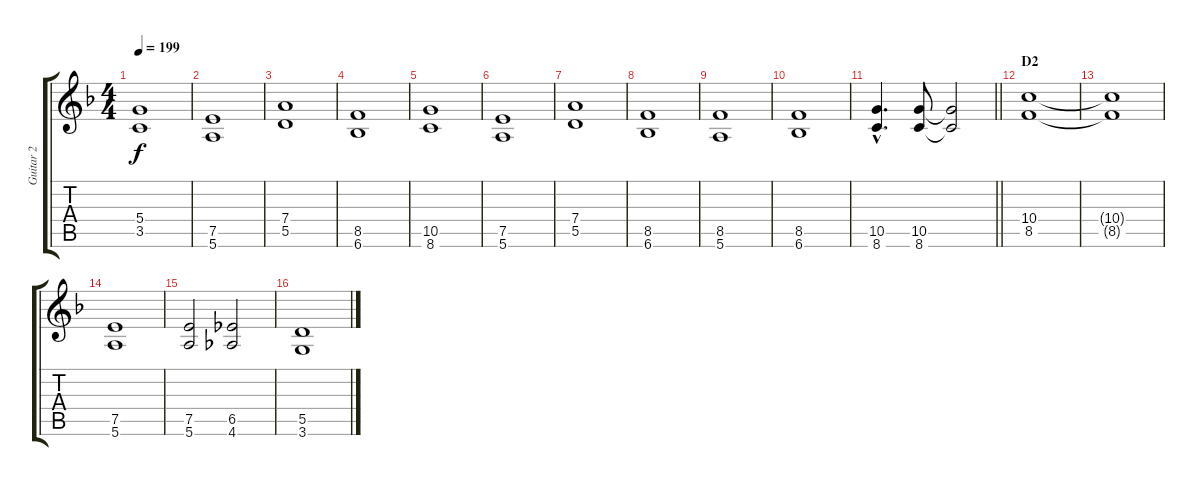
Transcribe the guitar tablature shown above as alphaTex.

\track ("Guitar 2" "Guitar 2") {instrument distortionguitar}
\staff {score tabs}
\tuning (E4 B3 G3 D3 A2 E2) {hide}
\ts (4 4)
\tempo 199
\clef g2
\ks f
(5.4 3.5).1{dy f} |
(7.5 5.6).1 |
(7.4 5.5).1 |
(8.5 6.6).1 |
(10.5 8.6).1 |
(7.5 5.6).1 |
(7.4 5.5).1 |
(8.5 6.6).1 |
(8.5 5.6).1 |
(8.5 6.6).1 |
\barLineRight lightlight
(10.5{hac} 8.6{hac}).4{d} (10.5 8.6).8 (10.5{t} 8.6{t}).2 |
\section ("" "D2")
(10.4 8.5).1 |
(10.4{t} 8.5{t}).1 |
(7.5 5.6).1 |
(7.5 5.6).2 (6.5 4.6).2 |
(5.5 3.6).1
